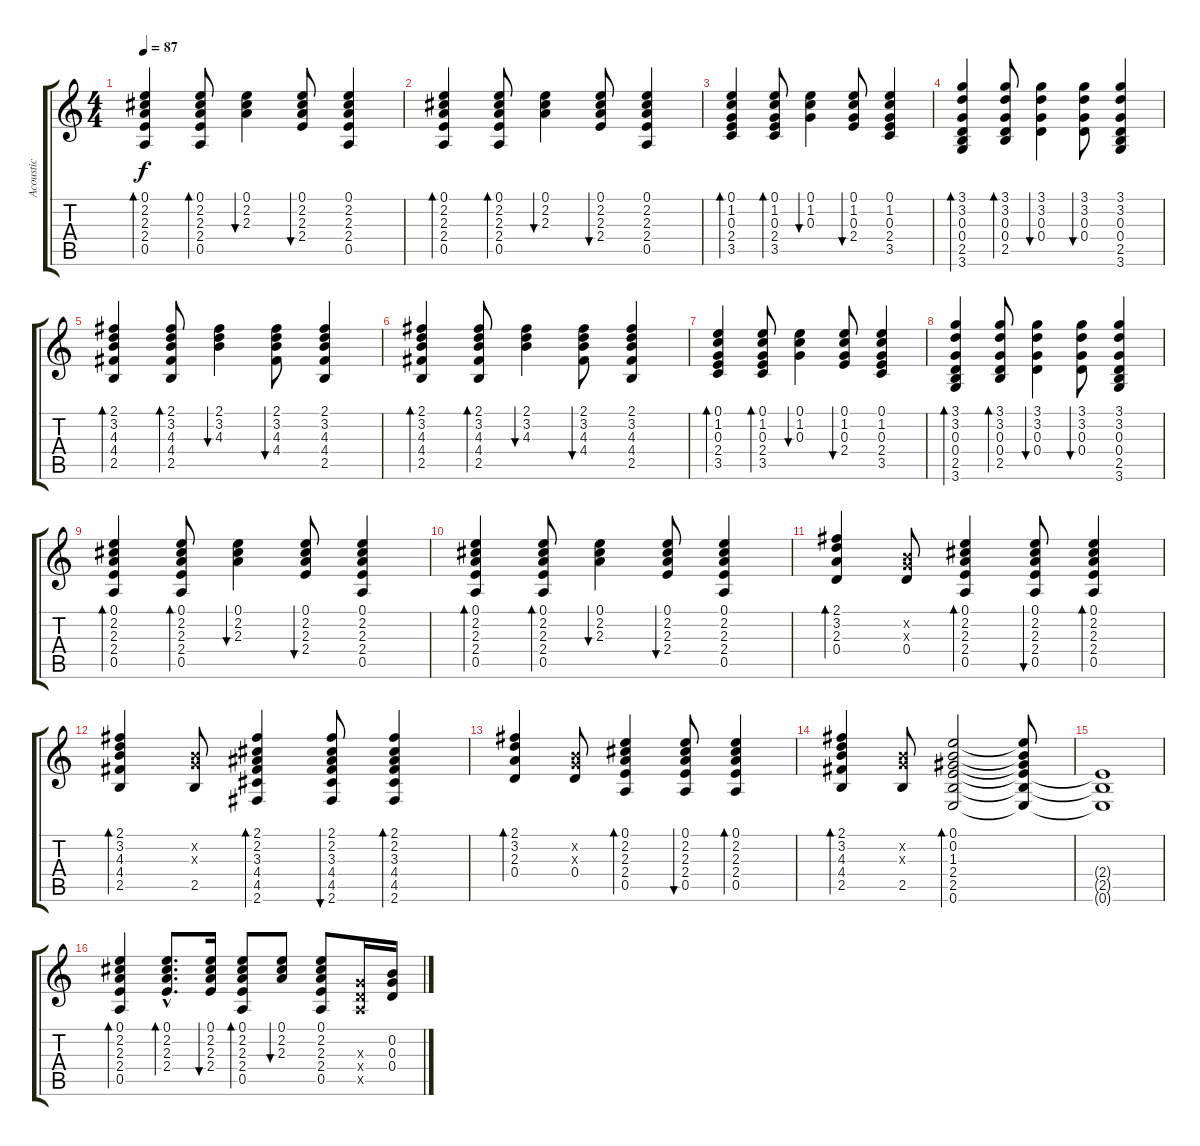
\track ("Acoustic" "Acoustic") {instrument acousticguitarnylon}
\staff {score tabs}
\tuning (E4 B3 G3 D3 A2 E2) {hide}
\ts (4 4)
\tempo 87
\clef g2
\ks c
(0.1 2.2 2.3 2.4 0.5).4{bd 60 dy f} (0.1 2.2 2.3 2.4 0.5).8{bd 60} (0.1 2.2 2.3).4{bu 60} (0.1 2.2 2.3 2.4).8{bu 60} (0.1 2.2 2.3 2.4 0.5).4 |
(0.1 2.2 2.3 2.4 0.5).4{bd 60} (0.1 2.2 2.3 2.4 0.5).8{bd 60} (0.1 2.2 2.3).4{bu 60} (0.1 2.2 2.3 2.4).8{bu 60} (0.1 2.2 2.3 2.4 0.5).4 |
(0.1 1.2 0.3 2.4 3.5).4{bd 60} (0.1 1.2 0.3 2.4 3.5).8{bd 60} (0.1 1.2 0.3).4{bu 60} (0.1 1.2 0.3 2.4).8{bu 60} (0.1 1.2 0.3 2.4 3.5).4 |
(3.1 3.2 0.3 0.4 2.5 3.6).4{bd 60} (3.1 3.2 0.3 0.4 2.5).8{bd 60} (3.1 3.2 0.3 0.4).4{bu 60} (3.1 3.2 0.3 0.4).8{bu 60} (3.1 3.2 0.3 0.4 2.5 3.6).4 |
(2.1 3.2 4.3 4.4 2.5).4{bd 60} (2.1 3.2 4.3 4.4 2.5).8{bd 60} (2.1 3.2 4.3).4{bu 60} (2.1 3.2 4.3 4.4).8{bu 60} (2.1 3.2 4.3 4.4 2.5).4 |
(2.1 3.2 4.3 4.4 2.5).4{bd 60} (2.1 3.2 4.3 4.4 2.5).8{bd 60} (2.1 3.2 4.3).4{bu 60} (2.1 3.2 4.3 4.4).8{bu 60} (2.1 3.2 4.3 4.4 2.5).4 |
(0.1 1.2 0.3 2.4 3.5).4{bd 60} (0.1 1.2 0.3 2.4 3.5).8{bd 60} (0.1 1.2 0.3).4{bu 60} (0.1 1.2 0.3 2.4).8{bu 60} (0.1 1.2 0.3 2.4 3.5).4 |
(3.1 3.2 0.3 0.4 2.5 3.6).4{bd 60} (3.1 3.2 0.3 0.4 2.5).8{bd 60} (3.1 3.2 0.3 0.4).4{bu 60} (3.1 3.2 0.3 0.4).8{bu 60} (3.1 3.2 0.3 0.4 2.5 3.6).4 |
(0.1 2.2 2.3 2.4 0.5).4{bd 60} (0.1 2.2 2.3 2.4 0.5).8{bd 60} (0.1 2.2 2.3).4{bu 60} (0.1 2.2 2.3 2.4).8{bu 60} (0.1 2.2 2.3 2.4 0.5).4 |
(0.1 2.2 2.3 2.4 0.5).4{bd 60} (0.1 2.2 2.3 2.4 0.5).8{bd 60} (0.1 2.2 2.3).4{bu 60} (0.1 2.2 2.3 2.4).8{bu 60} (0.1 2.2 2.3 2.4 0.5).4 |
(2.1 3.2 2.3 0.4).4{bd 60} (0.2{x} 0.3{x} 0.4).8 (0.1 2.2 2.3 2.4 0.5).4{bd 60} (0.1 2.2 2.3 2.4 0.5).8{bu 60} (0.1 2.2 2.3 2.4 0.5).4{bd 60} |
(2.1 3.2 4.3 4.4 2.5).4{bd 60} (0.2{x} 0.3{x} 2.5).8 (2.1 2.2 3.3 4.4 4.5 2.6).4{bd 60} (2.1 2.2 3.3 4.4 4.5 2.6).8{bu 60} (2.1 2.2 3.3 4.4 4.5 2.6).4{bd 60} |
(2.1 3.2 2.3 0.4).4{bd 60} (0.2{x} 0.3{x} 0.4).8 (0.1 2.2 2.3 2.4 0.5).4{bd 60} (0.1 2.2 2.3 2.4 0.5).8{bu 60} (0.1 2.2 2.3 2.4 0.5).4{bd 60} |
(2.1 3.2 4.3 4.4 2.5).4{bd 60} (0.2{x} 0.3{x} 2.5).8 (0.1 0.2 1.3 2.4 2.5 0.6).2{bd 60} (0.1{t} 0.2{t} 1.3{t} 2.4{t} 2.5{t} 0.6{t}).8 |
(2.4{t} 2.5{t} 0.6{t}).1 |
(0.1 2.2 2.3 2.4 0.5).4{bd 60} (0.1{hac} 2.2{hac} 2.3{hac} 2.4{hac}).8{d bd 60} (0.1 2.2 2.3 2.4).16{bu 60} (0.1 2.2 2.3 2.4 0.5).8{bd 60} (0.1 2.2 2.3).8{bu 60} (0.1 2.2 2.3 2.4 0.5).8 (0.3{x} 0.4{x} 0.5{x}).16 (0.2 0.3 0.4).16
